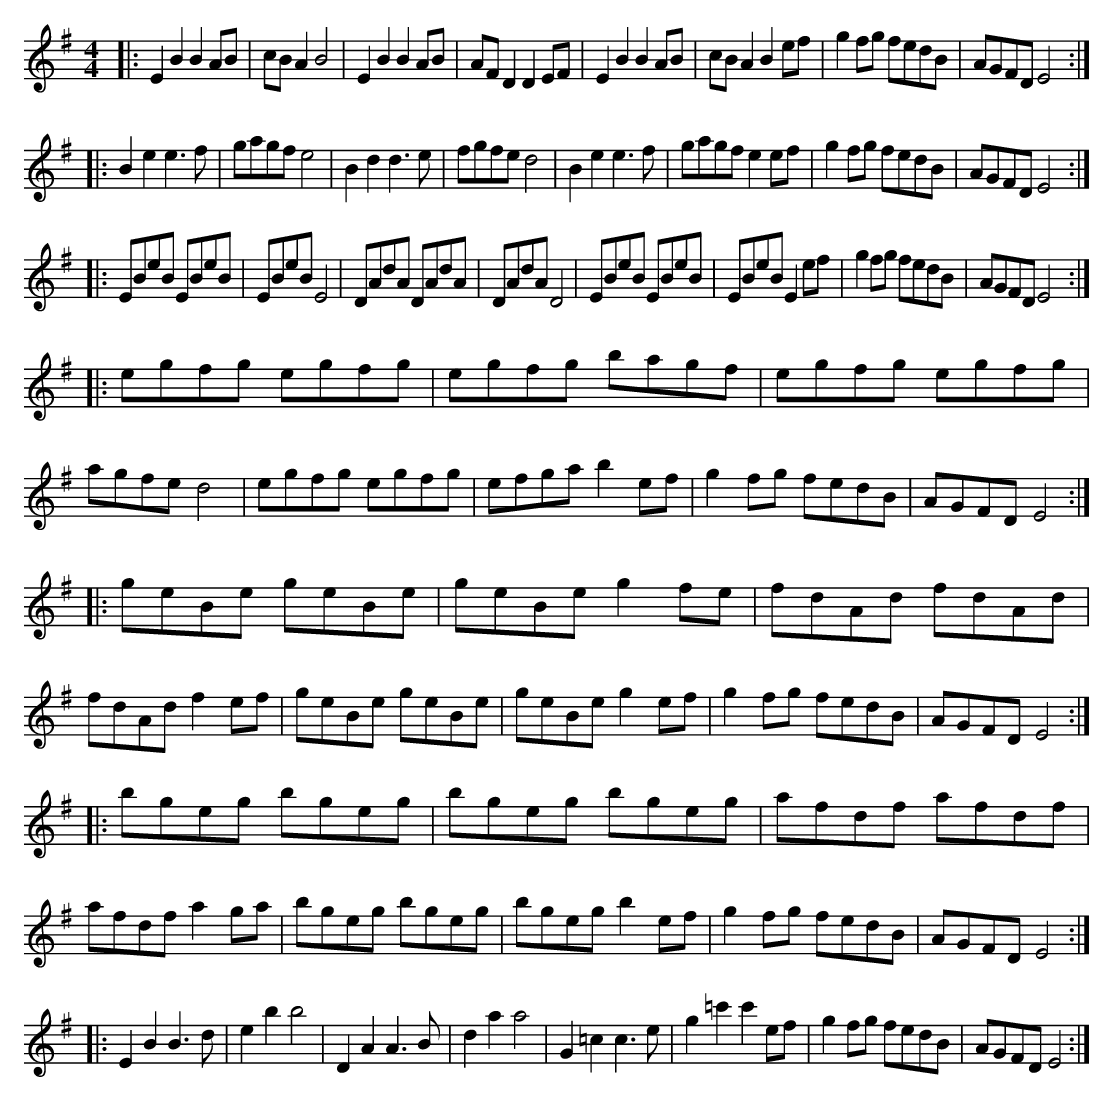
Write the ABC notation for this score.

X:1
M:4/4
K:Emin
|: E2B2 B2AB| cBA2 B4| E2B2 B2AB| AFD2 D2EF| E2B2 B2AB| cBA2 B2ef| g2fg fedB| AGFD E4:|
|: B2e2 e2>f2| gagf e4| B2d2 d2>e2| fgfe d4| B2e2 e2>f2| gagf e2ef| g2fg fedB| AGFD E4:|
|: EBeB EBeB| EBeB E4| DAdA DAdA| DAdA D4| EBeB EBeB| EBeB E2 ef| g2fg fedB| AGFD E4:|
|: egfg egfg| egfg bagf| egfg egfg| agfe d4| egfg egfg| efga b2ef| g2fg fedB| AGFD E4:|
|: geBe geBe| geBe g2fe| fdAd fdAd| fdAd f2ef| geBe geBe| geBe g2ef| g2fg fedB| AGFD E4:|
|: bgeg bgeg| bgeg bgeg| afdf afdf| afdf a2ga| bgeg bgeg| bgeg b2ef| g2fg fedB| AGFD E4:|
|: E2B2 B2>d2| e2b2 b4| D2A2 A2>B2| d2a2 a4| G2=c2 c2>e2| g2=c'2 c'2ef| g2fg fedB| AGFD E4:|
